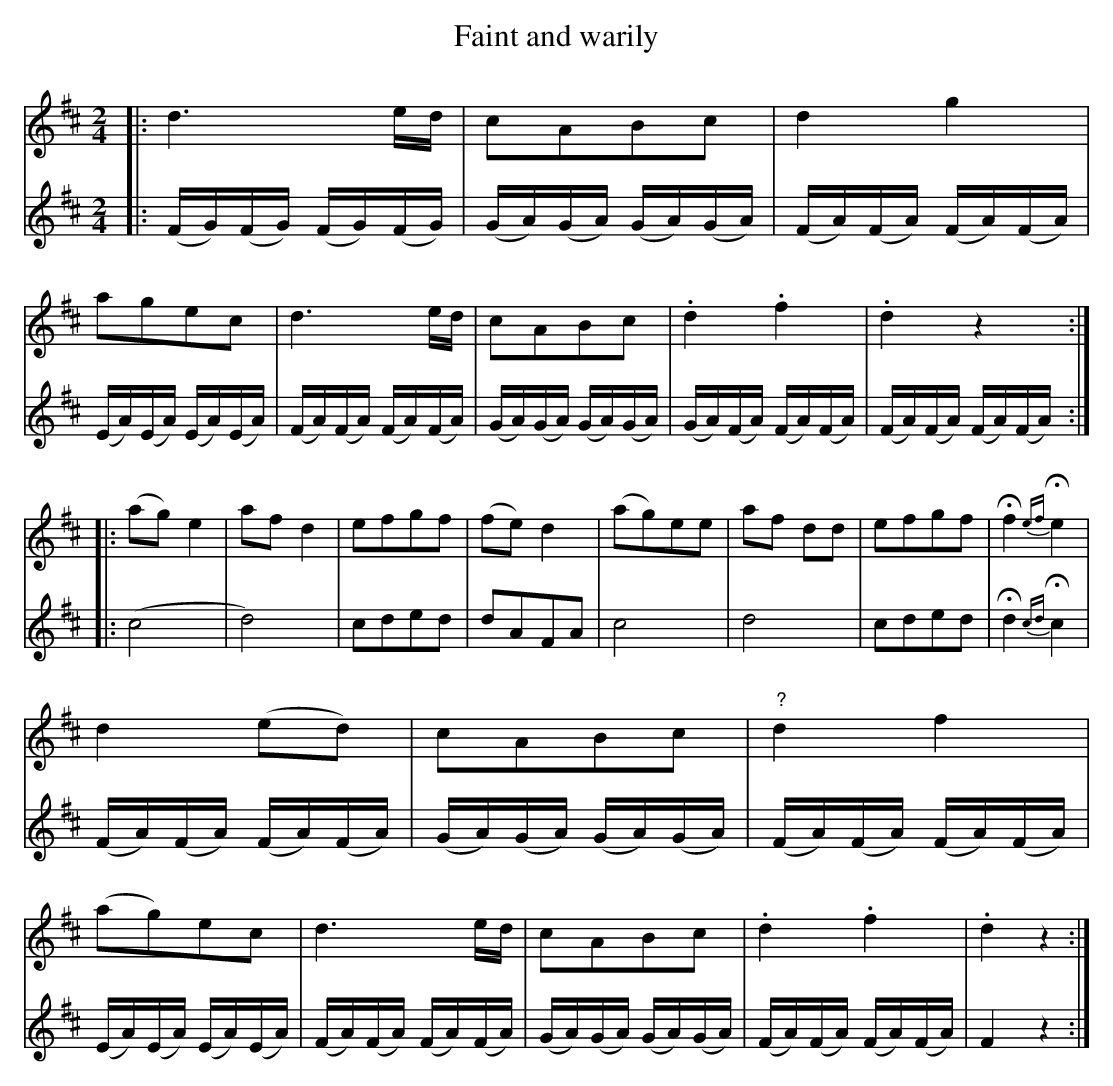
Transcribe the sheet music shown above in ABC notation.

X:1
T: Faint and warily
M: 2/4
L: 1/16
K: D
V: 1 staves=2
|:d6 ed | c2A2B2c2 | d4 g4 | a2g2e2c2 |d6 ed | c2A2B2c2 | .d4 .f4 |.d4 z4 :|
|:(a2g2) e4 | a2f2 d4 | e2f2g2f2 | (f2e2) d4 |(a2g2)e2e2 | a2f2 d2d2 | e2f2g2f2 | Hf4 {ef}He4 |
d4 (e2d2) | c2A2B2c2 | "?"d4 f4 | (a2g2)e2c2 |d6 ed | c2A2B2c2 | .d4 .f4 | .d4 z4 :|
V: 2
|:(FG)(FG) (FG)(FG) | (GA)(GA) (GA)(GA) |(FA)(FA) (FA)(FA) | (EA)(EA) (EA)(EA) |
(FA)(FA) (FA)(FA) | (GA)(GA) (GA)(GA) |(GA)(FA) (FA)(FA) | (FA)(FA) (FA)(FA) :|
|:(c8 | d8) | c2d2e2d2 | d2A2F2A2 |c8 | d8 | c2d2e2d2 | Hd4 {cd}Hc4 |
(FA)(FA) (FA)(FA) | (GA)(GA) (GA)(GA) |(FA)(FA) (FA)(FA) | (EA)(EA) (EA)(EA) |
(FA)(FA) (FA)(FA) | (GA)(GA) (GA)(GA) |(FA)(FA) (FA)(FA) | F4 z4 :|
